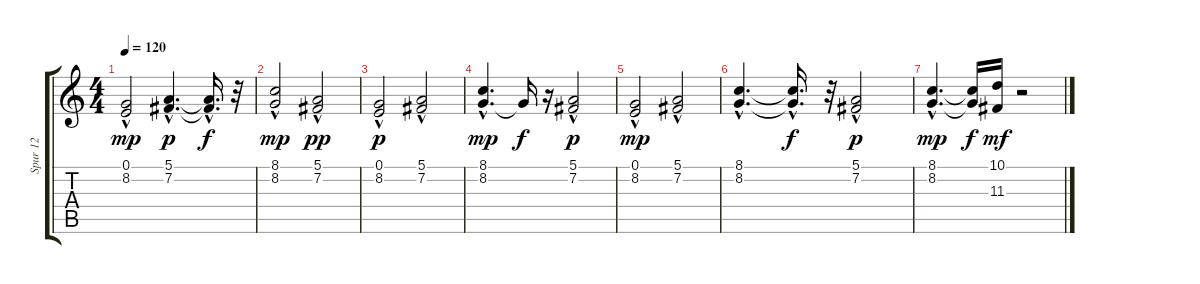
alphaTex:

\track ("Spur 12" "Spur 12") {instrument synthstrings2}
\staff {score tabs}
\tuning (E4 B3 G3 D3 A2 E2) {hide}
\ts (4 4)
\tempo 120
\clef g2
\ks c
(0.1{hac} 8.2).2{dy mp} (5.1{hac} 7.2{hac}).4{d dy p} (5.1{hac t} 7.2{t}).16{d dy f} r.32 |
(8.1{hac} 8.2).2{dy mp} (5.1 7.2{hac}).2{dy pp} |
(0.1{hac} 8.2).2{dy p} (5.1 7.2{hac}).2 |
(8.1{hac} 8.2{hac}).4{d dy mp} 8.2{t}.16{dy f} r.16 (5.1 7.2{hac}).2{dy p} |
(0.1{hac} 8.2).2{dy mp} (5.1 7.2{hac}).2 |
(8.1{hac} 8.2{hac}).4{d} (8.1{t} 8.2{hac t}).16{d dy f} r.32 (5.1 7.2{hac}).2{dy p} |
(8.1{hac} 8.2{hac}).4{d dy mp} (8.1{t} 8.2{t}).16{dy f} (10.1 11.3).16{dy mf} r.2
